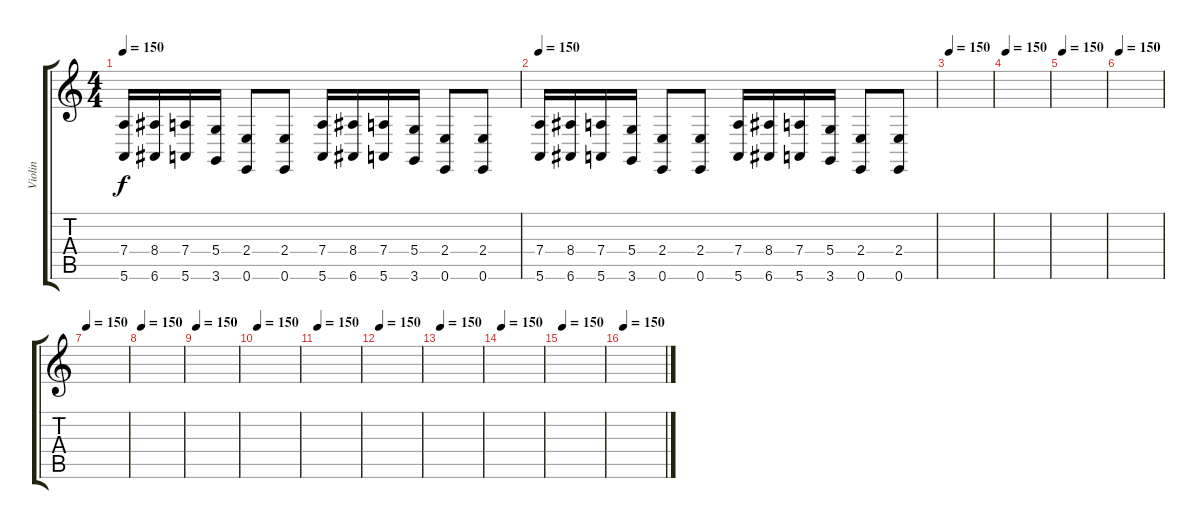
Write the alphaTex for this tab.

\track ("Violin" "Violin") {instrument cello}
\staff {score tabs}
\tuning (E4 B3 G3 D3 A2 E2) {hide}
\ts (4 4)
\tempo 150
\clef g2
\ks c
(7.4 5.6).16{dy f} (8.4 6.6).16 (7.4 5.6).16 (5.4 3.6).16 (2.4 0.6).8 (2.4 0.6).8 (7.4 5.6).16 (8.4 6.6).16 (7.4 5.6).16 (5.4 3.6).16 (2.4 0.6).8 (2.4 0.6).8 |
\tempo 150
(7.4 5.6).16 (8.4 6.6).16 (7.4 5.6).16 (5.4 3.6).16 (2.4 0.6).8 (2.4 0.6).8 (7.4 5.6).16 (8.4 6.6).16 (7.4 5.6).16 (5.4 3.6).16 (2.4 0.6).8 (2.4 0.6).8 |
\tempo 150
|
\tempo 150
|
\tempo 150
|
\tempo 150
|
\tempo 150
|
\tempo 150
|
\tempo 150
|
\tempo 150
|
\tempo 150
|
\tempo 150
|
\tempo 150
|
\tempo 150
|
\tempo 150
|
\tempo 150
